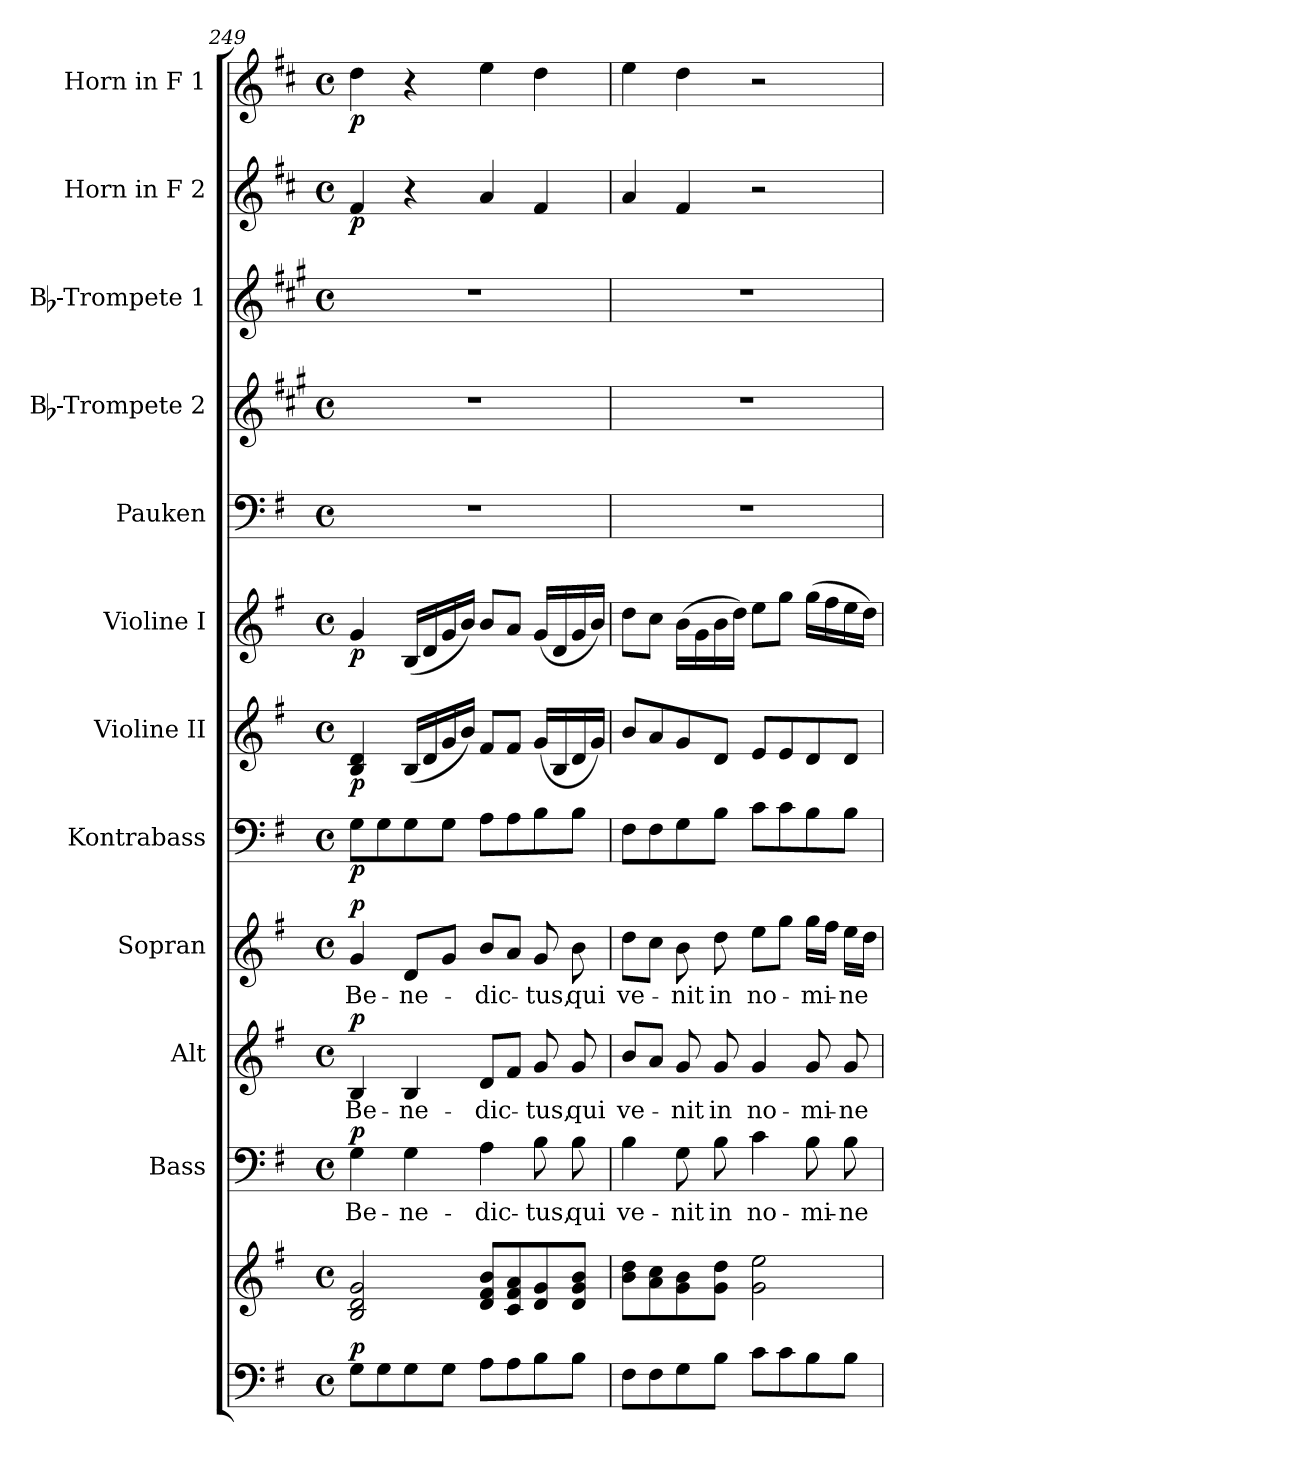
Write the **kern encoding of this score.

**kern	**kern	**dynam	**kern	**text	**dynam	**kern	**text	**dynam	**kern	**text	**dynam	**kern	**dynam	**kern	**dynam	**kern	**dynam	**kern	**kern	**kern	**kern	**dynam	**kern	**dynam
*part12	*part12	*part12	*part11	*part11	*part11	*part10	*part10	*part10	*part9	*part9	*part9	*part8	*part8	*part7	*part7	*part6	*part6	*part5	*part4	*part3	*part2	*part2	*part1	*part1
*staff13	*staff12	*staff12/13	*staff11	*staff11	*staff11	*staff10	*staff10	*staff10	*staff9	*staff9	*staff9	*staff8	*staff8	*staff7	*staff7	*staff6	*staff6	*staff5	*staff4	*staff3	*staff2	*staff2	*staff1	*staff1
*	*	*	*I"Bass	*	*	*I"Alt	*	*	*I"Sopran	*	*	*I"Kontrabass	*	*I"Violine II	*	*I"Violine I	*	*I"Pauken	*I"Bb-Trompete 2	*I"Bb-Trompete 1	*I"Horn in F 2	*	*I"Horn in F 1	*
*	*	*	*I'B.	*	*	*I'A.	*	*	*I'S.	*	*	*I'Kb.	*	*I'Vl. II	*	*I'Vl. I	*	*I'Pk.	*I'Bb Trp. 2	*I'Bb Trp. 1	*	*	*	*
!!LO:PB:g=z
*clefF4	*clefG2	*	*clefF4	*	*	*clefG2	*	*	*clefG2	*	*	*clefF4	*	*clefG2	*	*clefG2	*	*clefF4	*clefG2	*clefG2	*clefG2	*	*clefG2	*
*	*	*	*	*	*	*	*	*	*	*	*	*ITrd7c12	*	*	*	*	*	*	*ITrd1c2	*ITrd1c2	*ITrd4c7	*	*ITrd4c7	*
*k[f#]	*k[f#]	*	*k[f#]	*	*	*k[f#]	*	*	*k[f#]	*	*	*k[f#]	*	*k[f#]	*	*k[f#]	*	*k[f#]	*k[f#]	*k[f#]	*k[f#]	*	*k[f#]	*
*G:	*G:	*	*G:	*	*	*G:	*	*	*G:	*	*	*G:	*	*G:	*	*G:	*	*G:	*G:	*G:	*G:	*	*G:	*
*M4/4	*M4/4	*	*M4/4	*	*	*M4/4	*	*	*M4/4	*	*	*M4/4	*	*M4/4	*	*M4/4	*	*M4/4	*M4/4	*M4/4	*M4/4	*	*M4/4	*
*met(c)	*met(c)	*	*met(c)	*	*	*met(c)	*	*	*met(c)	*	*	*met(c)	*	*met(c)	*	*met(c)	*	*met(c)	*met(c)	*met(c)	*met(c)	*	*met(c)	*
=249	=249	=249	=249	=249	=249	=249	=249	=249	=249	=249	=249	=249	=249	=249	=249	=249	=249	=249	=249	=249	=249	=249	=249	=249
!	!	!LO:DY:a=2	!	!LO:LY:b	!LO:DY:a	!	!LO:LY:b	!LO:DY:a	!	!LO:LY:b	!LO:DY:a	!	!LO:DY:b	!	!LO:DY:b	!	!LO:DY:b	!	!	!	!	!LO:DY:b	!	!LO:DY:b
8G\L	2B/ 2d/ 2g/	p	4G\	Be-	p	4B/	Be-	p	4g/	Be-	p	8GG\L	p	4B/ 4d/	p	4g/	p	1r	1r	1r	4B/	p	4g\	p
8G\	.	.	.	.	.	.	.	.	.	.	.	8GG\	.	.	.	.	.	.	.	.	.	.	.	.
!	!	!	!	!LO:LY:b	!	!	!LO:LY:b	!	!	!LO:LY:b	!	!	!	!	!	!	!	!	!	!	!	!	!	!
8G\	.	.	4G\	-ne-	.	4B/	-ne-	.	8d/L	-ne-	.	8GG\	.	(<16B/LL	.	(<16B/LL	.	.	.	.	4r	.	4r	.
.	.	.	.	.	.	.	.	.	.	.	.	.	.	16d/	.	16d/	.	.	.	.	.	.	.	.
8G\J	.	.	.	.	.	.	.	.	8g/J	.	.	8GG\J	.	16g/	.	16g/	.	.	.	.	.	.	.	.
.	.	.	.	.	.	.	.	.	.	.	.	.	.	16b/JJ)	.	16b/JJ)	.	.	.	.	.	.	.	.
!	!	!	!	!LO:LY:b	!	!	!LO:LY:b	!	!	!LO:LY:b	!	!	!	!	!	!	!	!	!	!	!	!	!	!
8A\L	8d/ 8f#/ 8b/L	.	4A\	-dic-	.	8d/L	-dic-	.	8b/L	-dic-	.	8AA\L	.	8f#/L	.	8b/L	.	.	.	.	4d/	.	4a\	.
8A\	8c/ 8f#/ 8a/	.	.	.	.	8f#/J	.	.	8a/J	.	.	8AA\	.	8f#/J	.	8a/J	.	.	.	.	.	.	.	.
!	!	!	!	!LO:LY:b	!	!	!LO:LY:b	!	!	!LO:LY:b	!	!	!	!	!	!	!	!	!	!	!	!	!	!
8B\	8d/ 8g/	.	8B\	-tus,	.	8g/	-tus,	.	8g/	-tus,	.	8BB\	.	(<16g/LL	.	(<16g/LL	.	.	.	.	4B/	.	4g\	.
.	.	.	.	.	.	.	.	.	.	.	.	.	.	16B/	.	16d/	.	.	.	.	.	.	.	.
!	!	!	!	!LO:LY:b	!	!	!LO:LY:b	!	!	!LO:LY:b	!	!	!	!	!	!	!	!	!	!	!	!	!	!
8B\J	8d/ 8g/ 8b/J	.	8B\	qui	.	8g/	qui	.	8b\	qui	.	8BB\J	.	16d/	.	16g/	.	.	.	.	.	.	.	.
.	.	.	.	.	.	.	.	.	.	.	.	.	.	16g/JJ)	.	16b/JJ)	.	.	.	.	.	.	.	.
=250	=250	=250	=250	=250	=250	=250	=250	=250	=250	=250	=250	=250	=250	=250	=250	=250	=250	=250	=250	=250	=250	=250	=250	=250
!	!	!	!	!LO:LY:b	!	!	!LO:LY:b	!	!	!LO:LY:b	!	!	!	!	!	!	!	!	!	!	!	!	!	!
8F#\L	8b\ 8dd\L	.	4B\	ve-	.	8b/L	ve-	.	8dd\L	ve-	.	8FF#\L	.	8b/L	.	8dd\L	.	1r	1r	1r	4d/	.	4a\	.
8F#\	8a\ 8cc\	.	.	.	.	8a/J	.	.	8cc\J	.	.	8FF#\	.	8a/	.	8cc\J	.	.	.	.	.	.	.	.
!	!	!	!	!LO:LY:b	!	!	!LO:LY:b	!	!	!LO:LY:b	!	!	!	!	!	!	!	!	!	!	!	!	!	!
8G\	8g\ 8b\	.	8G\	-nit	.	8g/	-nit	.	8b\	-nit	.	8GG\	.	8g/	.	(>16b\LL	.	.	.	.	4B/	.	4g\	.
.	.	.	.	.	.	.	.	.	.	.	.	.	.	.	.	16g\	.	.	.	.	.	.	.	.
!	!	!	!	!LO:LY:b	!	!	!LO:LY:b	!	!	!LO:LY:b	!	!	!	!	!	!	!	!	!	!	!	!	!	!
8B\J	8g\ 8dd\J	.	8B\	in	.	8g/	in	.	8dd\	in	.	8BB\J	.	8d/J	.	16b\	.	.	.	.	.	.	.	.
.	.	.	.	.	.	.	.	.	.	.	.	.	.	.	.	16dd\JJ)	.	.	.	.	.	.	.	.
!	!	!	!	!LO:LY:b	!	!	!LO:LY:b	!	!	!LO:LY:b	!	!	!	!	!	!	!	!	!	!	!	!	!	!
8c\L	2g\ 2ee\	.	4c\	no-	.	4g/	no-	.	8ee\L	no-	.	8C\L	.	8e/L	.	8ee\L	.	.	.	.	2r	.	2r	.
8c\	.	.	.	.	.	.	.	.	8gg\J	.	.	8C\	.	8e/	.	8gg\J	.	.	.	.	.	.	.	.
!	!	!	!	!LO:LY:b	!	!	!LO:LY:b	!	!	!LO:LY:b	!	!	!	!	!	!	!	!	!	!	!	!	!	!
8B\	.	.	8B\	-mi-	.	8g/	-mi-	.	16gg\LL	-mi-	.	8BB\	.	8d/	.	(>16gg\LL	.	.	.	.	.	.	.	.
.	.	.	.	.	.	.	.	.	16ff#\JJ	.	.	.	.	.	.	16ff#\	.	.	.	.	.	.	.	.
!	!	!	!	!LO:LY:b	!	!	!LO:LY:b	!	!	!LO:LY:b	!	!	!	!	!	!	!	!	!	!	!	!	!	!
8B\J	.	.	8B\	-ne	.	8g/	-ne	.	16ee\LL	-ne	.	8BB\J	.	8d/J	.	16ee\	.	.	.	.	.	.	.	.
.	.	.	.	.	.	.	.	.	16dd\JJ	.	.	.	.	.	.	16dd\JJ)	.	.	.	.	.	.	.	.
=	=	=	=	=	=	=	=	=	=	=	=	=	=	=	=	=	=	=	=	=	=	=	=	=
*-	*-	*-	*-	*-	*-	*-	*-	*-	*-	*-	*-	*-	*-	*-	*-	*-	*-	*-	*-	*-	*-	*-	*-	*-
